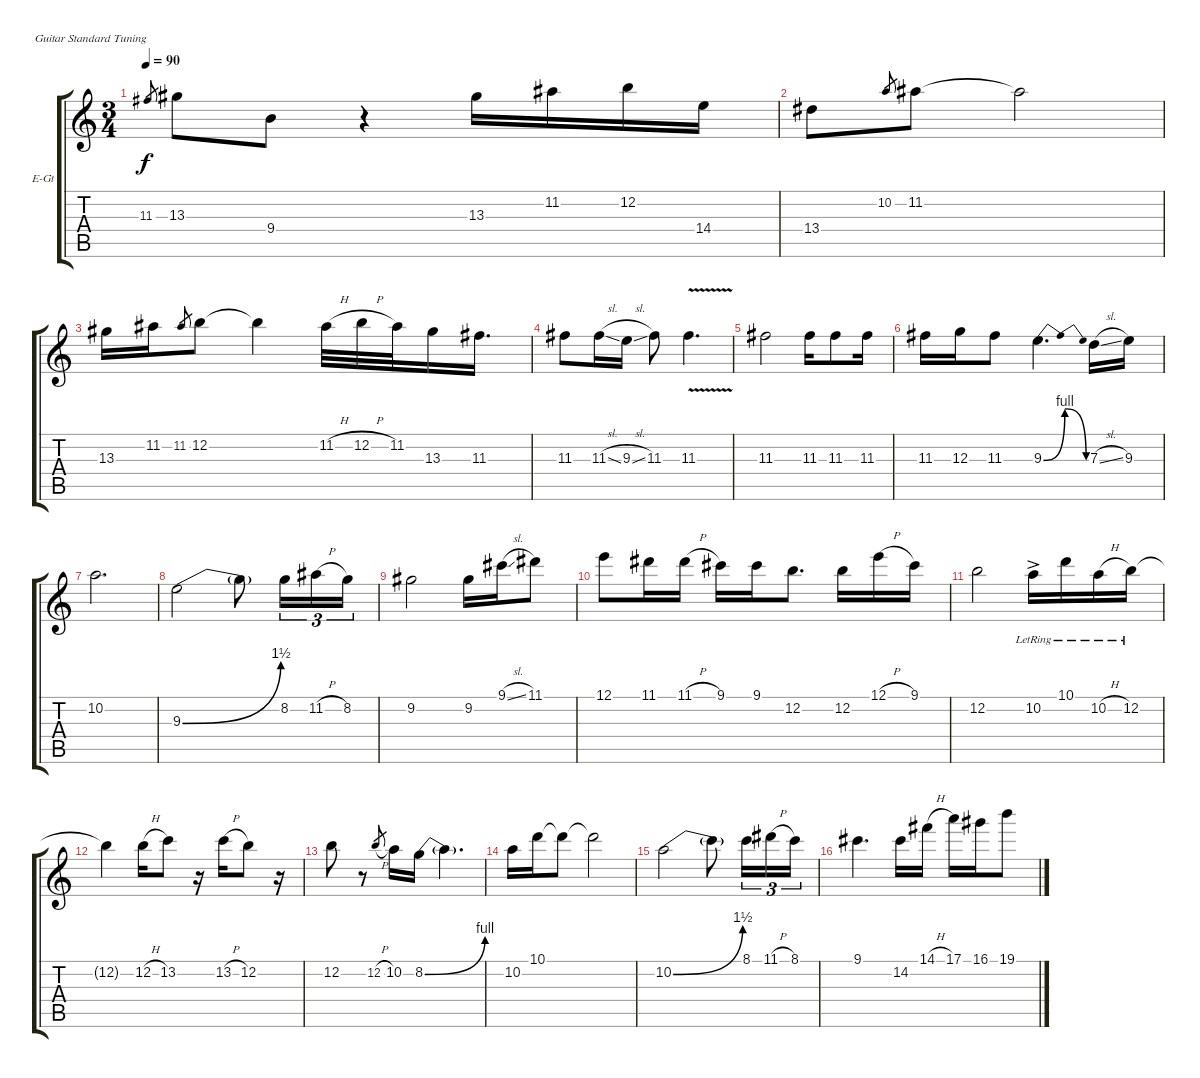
\defaultSystemsLayout 4
\bracketExtendMode groupsimilarinstruments
\firstSystemTrackNameOrientation horizontal
\otherSystemsTrackNameOrientation horizontal
\track ("Electric Guitar" "E-Gt") {instrument electricguitarclean}
\staff {score tabs}
\tuning (E4 B3 G3 D3 A2 E2)
\ts (3 4)
\tempo 90
\clef g2
\ks c
11.3.8{gr dy f instrument electricguitarclean} 13.3.8 9.4.8 r.4 13.3.16 11.2.16 12.2.16 14.4.16 |
13.4.8 10.2.8{gr} 11.2.8 11.2{t}.2 |
13.3.16 11.2.16 11.2.8{gr} 12.2.8 12.2{t}.4 11.2{h}.32 12.2{h}.32 11.2.32 13.3.16 11.3.16{d} |
11.3.8 11.3{sl}.16 9.3{sl}.16 11.3.8 11.3{v}.4{d} |
11.3.2 11.3.16 11.3.8 11.3.16 |
11.3.16 12.3.16 11.3.8 9.3{be (bendrelease 1.2 0 10.2 4 23.4 4 30.599999999999998 0)}.4{d} 7.3{sl}.16 9.3.16 |
10.2.2{d} |
9.3{be (bend 9 0 27.599999999999998 6)}.2 9.3{t}.8 8.2.16{tu (3 2)} 11.2{h}.16{tu (3 2)} 8.2.16{tu (3 2)} |
9.2.2 9.2.16 9.1{sl}.16 11.1.8 |
12.1.8 11.1.16 11.1{h}.16 9.1.16 9.1.16 12.2.8{d} 12.2.16 12.1{h}.16 9.1.16 |
12.2.2 10.2{ac lr}.16 10.1{lr}.16 10.2{h lr}.16 12.2{lr}.16 |
12.2{t}.4 12.2{h}.16 13.2.8 r.16 13.2{h}.16 12.2.8 r.16 |
12.2.8 r.8 12.2{h}.8{gr} 10.2.16 8.2{be (bend 4.8 0 14.399999999999999 4)}.16 8.2{t}.4{d} |
10.2.16 10.1.16 10.1{t}.8 10.1{t}.2 |
10.2{be (bend 4.8 0 15.6 6)}.2 10.2{t}.8 8.1.16{tu (3 2)} 11.1{h}.16{tu (3 2)} 8.1.16{tu (3 2)} |
9.1.4{d} 14.2.16 14.1{h}.16 17.1.16 16.1.16 19.1.8
